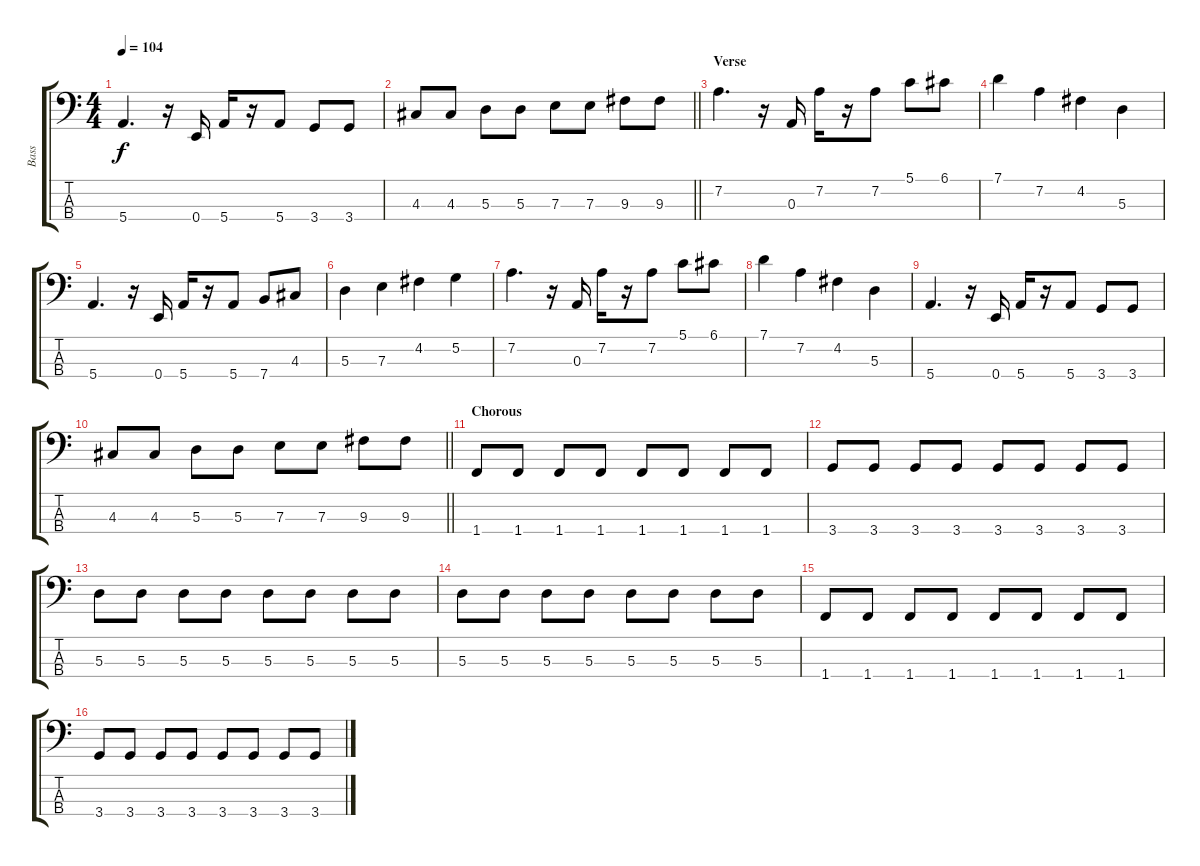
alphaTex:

\track ("Bass" "Bass") {instrument electricbassfinger}
\staff {score tabs}
\tuning (G2 D2 A1 E1) {hide}
\ts (4 4)
\tempo 104
\clef f4
\ks c
5.4.4{d dy f} r.16 0.4.16 5.4.16 r.16 5.4.8 3.4.8 3.4.8 |
\barLineRight lightlight
4.3.8 4.3.8 5.3.8 5.3.8 7.3.8 7.3.8 9.3.8 9.3.8 |
\section ("" "Verse")
7.2.4{d} r.16 0.3.16 7.2.16 r.16 7.2.8 5.1.8 6.1.8 |
7.1.4 7.2.4 4.2.4 5.3.4 |
5.4.4{d} r.16 0.4.16 5.4.16 r.16 5.4.8 7.4.8 4.3.8 |
5.3.4 7.3.4 4.2.4 5.2.4 |
7.2.4{d} r.16 0.3.16 7.2.16 r.16 7.2.8 5.1.8 6.1.8 |
7.1.4 7.2.4 4.2.4 5.3.4 |
5.4.4{d} r.16 0.4.16 5.4.16 r.16 5.4.8 3.4.8 3.4.8 |
\barLineRight lightlight
4.3.8 4.3.8 5.3.8 5.3.8 7.3.8 7.3.8 9.3.8 9.3.8 |
\section ("" "Chorous")
1.4.8 1.4.8 1.4.8 1.4.8 1.4.8 1.4.8 1.4.8 1.4.8 |
3.4.8 3.4.8 3.4.8 3.4.8 3.4.8 3.4.8 3.4.8 3.4.8 |
5.3.8 5.3.8 5.3.8 5.3.8 5.3.8 5.3.8 5.3.8 5.3.8 |
5.3.8 5.3.8 5.3.8 5.3.8 5.3.8 5.3.8 5.3.8 5.3.8 |
1.4.8 1.4.8 1.4.8 1.4.8 1.4.8 1.4.8 1.4.8 1.4.8 |
3.4.8 3.4.8 3.4.8 3.4.8 3.4.8 3.4.8 3.4.8 3.4.8
